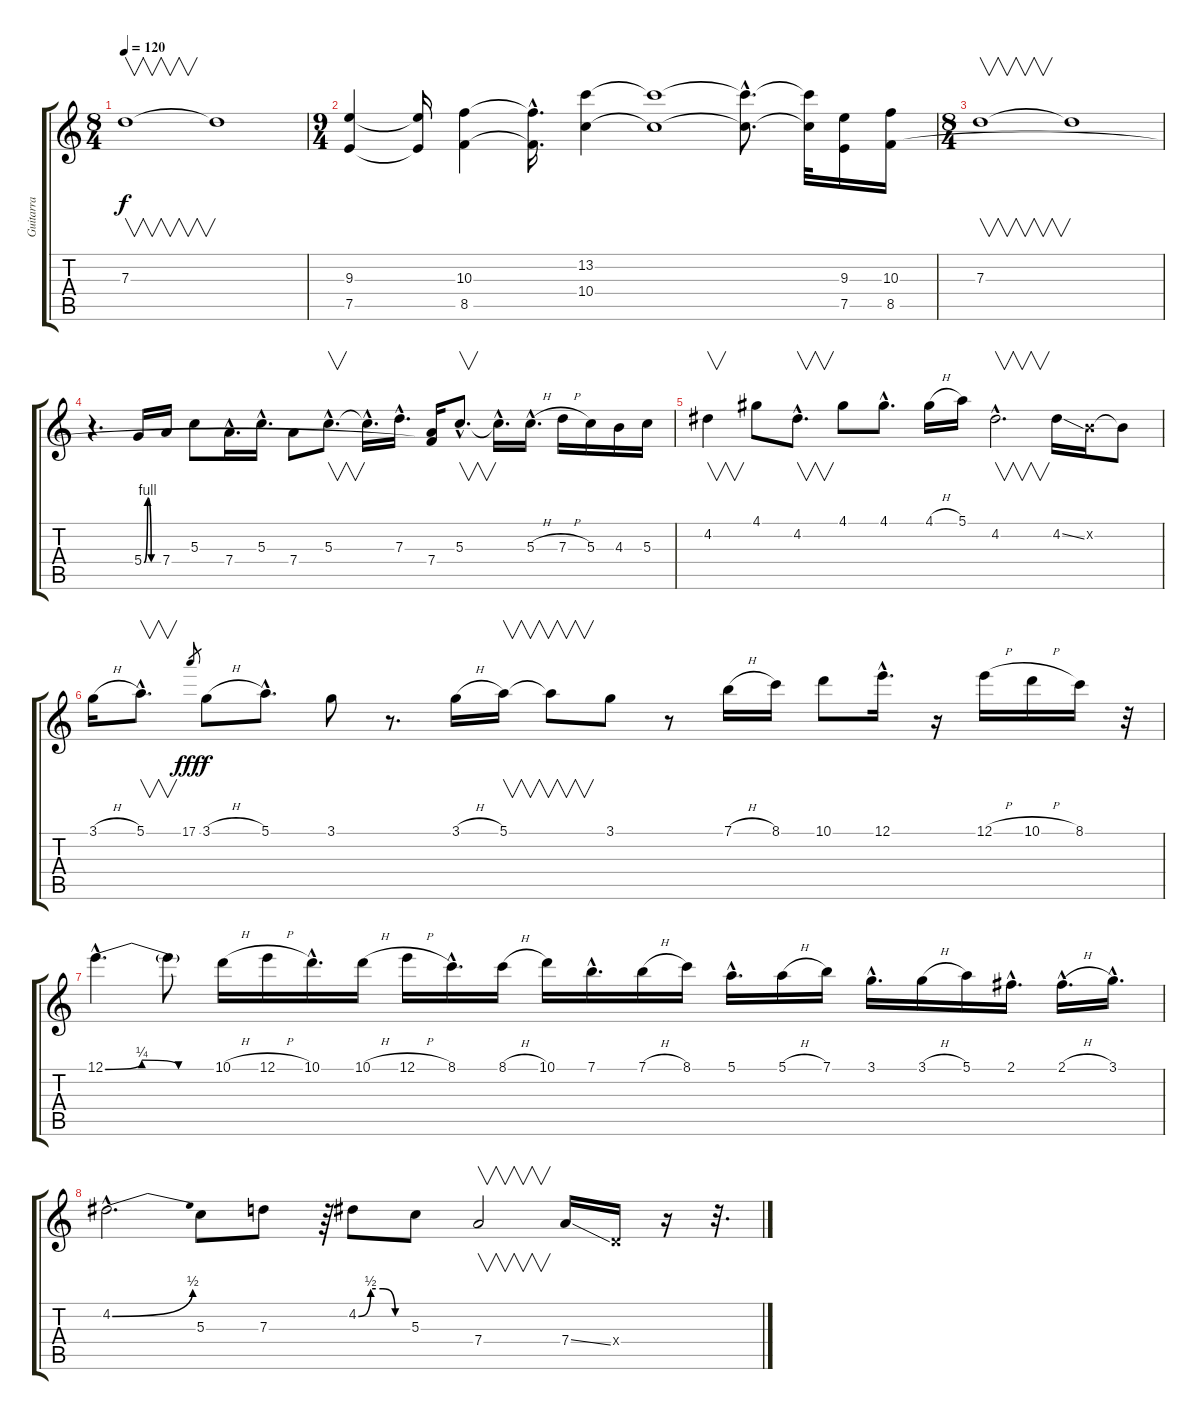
\track ("Guitarra" "Guitarra") {instrument distortionguitar}
\staff {score tabs}
\tuning (E4 B3 G3 D3 A2 E2) {hide}
\ts (8 4)
\tempo 120
\clef g2
\ks c
7.3.1{v dy f} 7.3{t}.1 |
\ts (9 4)
(9.3 7.5).4 (9.3{t} 7.5{t}).16 (10.3 8.5).4 (10.3{hac t} 8.5{hac t}).16{d} (13.2 10.4).4 (13.2{t} 10.4{t}).1 (13.2{hac t} 10.4{hac t}).8{d} (13.2{t} 10.4{t}).32 (9.3 7.5).16 (10.3 8.5).16 |
\ts (8 4)
7.3.1{v} 7.3{t}.1 |
r.4{d} 5.4{be (custom 0 0 15 4 30 0 45 0 60 0)}.16 7.4.16 5.3.8 7.4{hac}.16{d} 5.3{hac}.16{d} 7.4.8 5.3{hac}.8{v d} 5.3{hac t}.16{d} 7.3{hac}.16{d} (7.4 8.5{t}).16 5.3{hac}.8{v d} 5.3{hac t}.16{d} 5.3{h hac}.16{d} 7.3{h}.16 5.3.16 4.3.16 5.3.16 |
4.2.4{v} 4.1.8 4.2{hac}.8{v d} 4.1.8 4.1{hac}.8{d} 4.1{h}.16 5.1.16 4.2{hac}.2{v d} 4.2{ss}.16 0.2{x}.16 0.2{t}.8 |
3.1{h}.16 5.1{hac}.8{v d} 17.1.8{gr dy fff} 3.1{h}.8{dy f} 5.1{hac}.8{d} 3.1.8 r.8{d} 3.1{h}.16 5.1.16{v} 5.1{t}.8{v} 3.1.8 r.8 7.1{h}.16 8.1.16 10.1.8 12.1{hac}.16{d} r.16 12.1{h}.16 10.1{h}.16 8.1.16 r.32 |
12.1{be (custom 0 0 20 1 40 0 60 0) hac}.4{d} 12.1{t}.8 10.1{h}.16 12.1{h}.16 10.1{hac}.16{d} 10.1{h}.16 12.1{h}.16 8.1{hac}.16{d} 8.1{h}.16 10.1.16 7.1{hac}.16{d} 7.1{h}.16 8.1.16 5.1{hac}.16{d} 5.1{h}.16 7.1.16 3.1{hac}.16{d} 3.1{h}.16 5.1.16 2.1{hac}.16{d} 2.1{h hac}.16{d} 3.1{hac}.16{d} |
4.2{be (bend 0 0 60 2) hac}.2{d} 5.3.8 7.3.8 r.64 4.2{be (custom 0 0 15 2 30 2 45 0 60 0)}.8 5.3.8 7.4.2{v} 7.4{ss}.16 0.4{x}.16 r.16 r.32{d}
